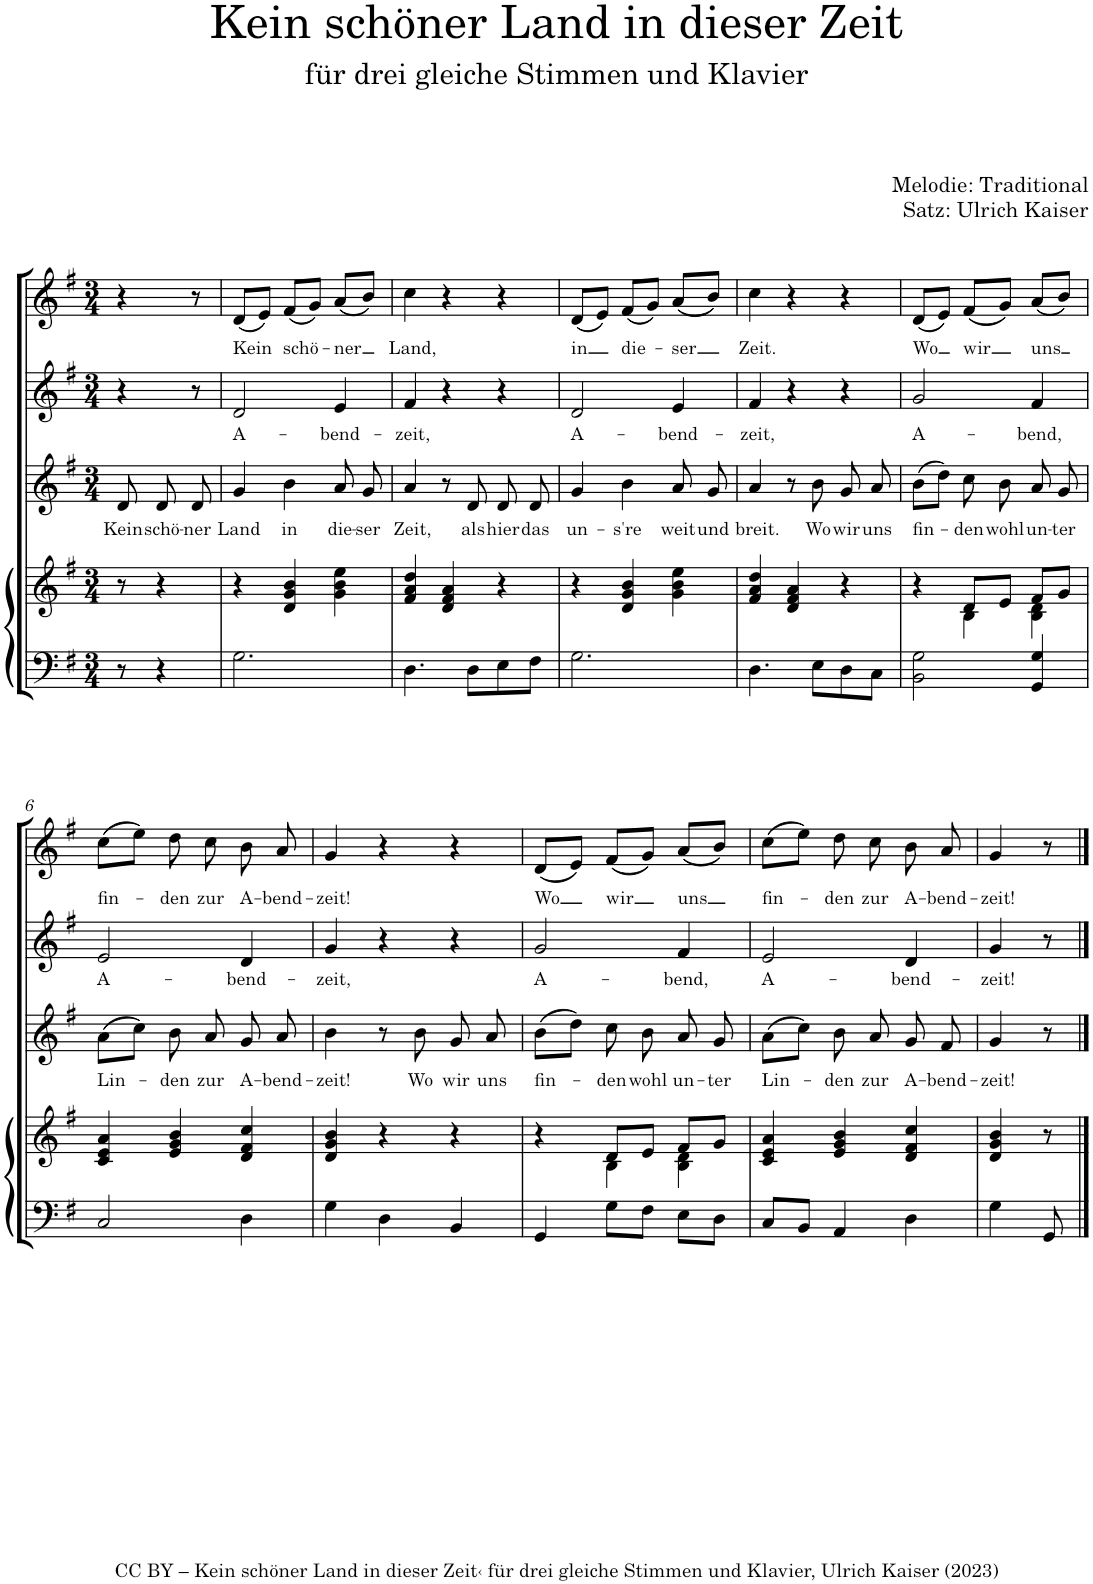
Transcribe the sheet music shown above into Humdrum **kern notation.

**kern	**kern	**kern	**text	**kern	**text	**kern	**text
*part4	*part4	*part3	*part3	*part2	*part2	*part1	*part1
*staff5	*staff4	*staff3	*staff3	*staff2	*staff2	*staff1	*staff1
*I"Klavier	*	*I"Stimme 3	*	*I"Stimme 2	*	*I"Stimme 1	*
*clefF4	*clefG2	*clefG2	*	*clefG2	*	*clefG2	*
*k[f#]	*k[f#]	*k[f#]	*	*k[f#]	*	*k[f#]	*
*M3/4	*M3/4	*M3/4	*	*M3/4	*	*M3/4	*
=	=	=	=	=	=	=	=
!	!	!	!LO:LY:b	!	!	!	!
8r	8r	8d/	Kein	4r	.	4r	.
!	!	!	!LO:LY:b	!	!	!	!
4r	4r	8d/	schö-	.	.	.	.
!	!	!	!LO:LY:b	!	!	!	!
.	.	8d/	-ner	8r	.	8r	.
=1	=1	=1	=1	=1	=1	=1	=1
!	!	!	!LO:LY:b	!	!LO:LY:b	!	!LO:LY:b
2.G\	4r	4g/	Land	2d/	A-	(8d/L	Kein
.	.	.	.	.	.	8e/J)	.
!	!	!	!LO:LY:b	!	!	!	!LO:LY:b
.	4d/ 4g/ 4b/	4b\	in	.	.	(8f#/L	schö-
.	.	.	.	.	.	8g/J)	.
!	!	!	!LO:LY:b	!	!LO:LY:b	!	!LO:LY:b
.	4g\ 4b\ 4ee\	8a/	die-	4e/	-bend-	(8a/L	-ner
!	!	!	!LO:LY:b	!	!	!	!
.	.	8g/	-ser	.	.	8b/J)	.
=2	=2	=2	=2	=2	=2	=2	=2
!	!	!	!LO:LY:b	!	!LO:LY:b	!	!LO:LY:b
4.D\	4f#/ 4a/ 4dd/	4a/	Zeit,	4f#/	-zeit,	4cc\	Land,
.	4d/ 4f#/ 4a/	8r	.	4r	.	4r	.
!	!	!	!LO:LY:b	!	!	!	!
8D\L	.	8d/	als	.	.	.	.
!	!	!	!LO:LY:b	!	!	!	!
8E\	4r	8d/	hier	4r	.	4r	.
!	!	!	!LO:LY:b	!	!	!	!
8F#\J	.	8d/	das	.	.	.	.
=3	=3	=3	=3	=3	=3	=3	=3
!	!	!	!LO:LY:b	!	!LO:LY:b	!	!LO:LY:b
2.G\	4r	4g/	un-	2d/	A-	(8d/L	in
.	.	.	.	.	.	8e/J)	.
!	!	!	!LO:LY:b	!	!	!	!LO:LY:b
.	4d/ 4g/ 4b/	4b\	-s're	.	.	(8f#/L	die-
.	.	.	.	.	.	8g/J)	.
!	!	!	!LO:LY:b	!	!LO:LY:b	!	!LO:LY:b
.	4g\ 4b\ 4ee\	8a/	weit	4e/	-bend-	(8a/L	-ser
!	!	!	!LO:LY:b	!	!	!	!
.	.	8g/	und	.	.	8b/J)	.
=4	=4	=4	=4	=4	=4	=4	=4
!	!	!	!LO:LY:b	!	!LO:LY:b	!	!LO:LY:b
4.D\	4f#/ 4a/ 4dd/	4a/	breit.	4f#/	-zeit,	4cc\	Zeit.
.	4d/ 4f#/ 4a/	8r	.	4r	.	4r	.
!	!	!	!LO:LY:b	!	!	!	!
8E\L	.	8b\	Wo	.	.	.	.
!	!	!	!LO:LY:b	!	!	!	!
8D\	4r	8g/	wir	4r	.	4r	.
!	!	!	!LO:LY:b	!	!	!	!
8C\J	.	8a/	uns	.	.	.	.
=5	=5	=5	=5	=5	=5	=5	=5
*	*^	*	*	*	*	*	*
!	!	!	!	!LO:LY:b	!	!LO:LY:b	!	!LO:LY:b
2BB\ 2G\	4r	4ryy	(8b\L	fin-	2g/	A-	(8d/L	Wo
.	.	.	8dd\J)	.	.	.	8e/J)	.
!	!	!	!	!LO:LY:b	!	!	!	!LO:LY:b
.	8d/L	4B\	8cc\	-den	.	.	(8f#/L	wir
!	!	!	!	!LO:LY:b	!	!	!	!
.	8e/J	.	8b\	wohl	.	.	8g/J)	.
!	!	!	!	!LO:LY:b	!	!LO:LY:b	!	!LO:LY:b
4GG/ 4G/	8f#/L	4B\ 4d\	8a/	un-	4f#/	-bend,	(8a/L	uns
!	!	!	!	!LO:LY:b	!	!	!	!
.	8g/J	.	8g/	-ter	.	.	8b/J)	.
*	*v	*v	*	*	*	*	*	*
!!LO:LB:g=z
=6	=6	=6	=6	=6	=6	=6	=6
!	!	!	!LO:LY:b	!	!LO:LY:b	!	!LO:LY:b
2C/	4c/ 4e/ 4a/	(8a\L	Lin-	2e/	A-	(8cc\L	fin-
.	.	8cc\J)	.	.	.	8ee\J)	.
!	!	!	!LO:LY:b	!	!	!	!LO:LY:b
.	4e/ 4g/ 4b/	8b\	-den	.	.	8dd\	-den
!	!	!	!LO:LY:b	!	!	!	!LO:LY:b
.	.	8a/	zur	.	.	8cc\	zur
!	!	!	!LO:LY:b	!	!LO:LY:b	!	!LO:LY:b
4D\	4d/ 4f#/ 4cc/	8g/	A-	4d/	-bend-	8b\	A-
!	!	!	!LO:LY:b	!	!	!	!LO:LY:b
.	.	8a/	-bend-	.	.	8a/	-bend-
=7	=7	=7	=7	=7	=7	=7	=7
!	!	!	!LO:LY:b	!	!LO:LY:b	!	!LO:LY:b
4G\	4d/ 4g/ 4b/	4b\	-zeit!	4g/	-zeit,	4g/	-zeit!
4D\	4r	8r	.	4r	.	4r	.
!	!	!	!LO:LY:b	!	!	!	!
.	.	8b\	Wo	.	.	.	.
!	!	!	!LO:LY:b	!	!	!	!
4BB/	4r	8g/	wir	4r	.	4r	.
!	!	!	!LO:LY:b	!	!	!	!
.	.	8a/	uns	.	.	.	.
=8	=8	=8	=8	=8	=8	=8	=8
*	*^	*	*	*	*	*	*
!	!	!	!	!LO:LY:b	!	!LO:LY:b	!	!LO:LY:b
4GG/	4r	4ryy	(8b\L	fin-	2g/	A-	(8d/L	Wo
.	.	.	8dd\J)	.	.	.	8e/J)	.
!	!	!	!	!LO:LY:b	!	!	!	!LO:LY:b
8G\L	8d/L	4B\	8cc\	-den	.	.	(8f#/L	wir
!	!	!	!	!LO:LY:b	!	!	!	!
8F#\J	8e/J	.	8b\	wohl	.	.	8g/J)	.
!	!	!	!	!LO:LY:b	!	!LO:LY:b	!	!LO:LY:b
8E\L	8f#/L	4B\ 4d\	8a/	un-	4f#/	-bend,	(8a/L	uns
!	!	!	!	!LO:LY:b	!	!	!	!
8D\J	8g/J	.	8g/	-ter	.	.	8b/J)	.
*	*v	*v	*	*	*	*	*	*
=9	=9	=9	=9	=9	=9	=9	=9
!	!	!	!LO:LY:b	!	!LO:LY:b	!	!LO:LY:b
8C/L	4c/ 4e/ 4a/	(8a\L	Lin-	2e/	A-	(8cc\L	fin-
8BB/J	.	8cc\J)	.	.	.	8ee\J)	.
!	!	!	!LO:LY:b	!	!	!	!LO:LY:b
4AA/	4e/ 4g/ 4b/	8b\	-den	.	.	8dd\	-den
!	!	!	!LO:LY:b	!	!	!	!LO:LY:b
.	.	8a/	zur	.	.	8cc\	zur
!	!	!	!LO:LY:b	!	!LO:LY:b	!	!LO:LY:b
4D\	4d/ 4f#/ 4cc/	8g/	A-	4d/	-bend-	8b\	A-
!	!	!	!LO:LY:b	!	!	!	!LO:LY:b
.	.	8f#/	-bend-	.	.	8a/	-bend-
=10	=10	=10	=10	=10	=10	=10	=10
!	!	!	!LO:LY:b	!	!LO:LY:b	!	!LO:LY:b
4G\	4d/ 4g/ 4b/	4g/	-zeit!	4g/	-zeit!	4g/	-zeit!
8GG/	8r	8r	.	8r	.	8r	.
==	==	==	==	==	==	==	==
*-	*-	*-	*-	*-	*-	*-	*-
